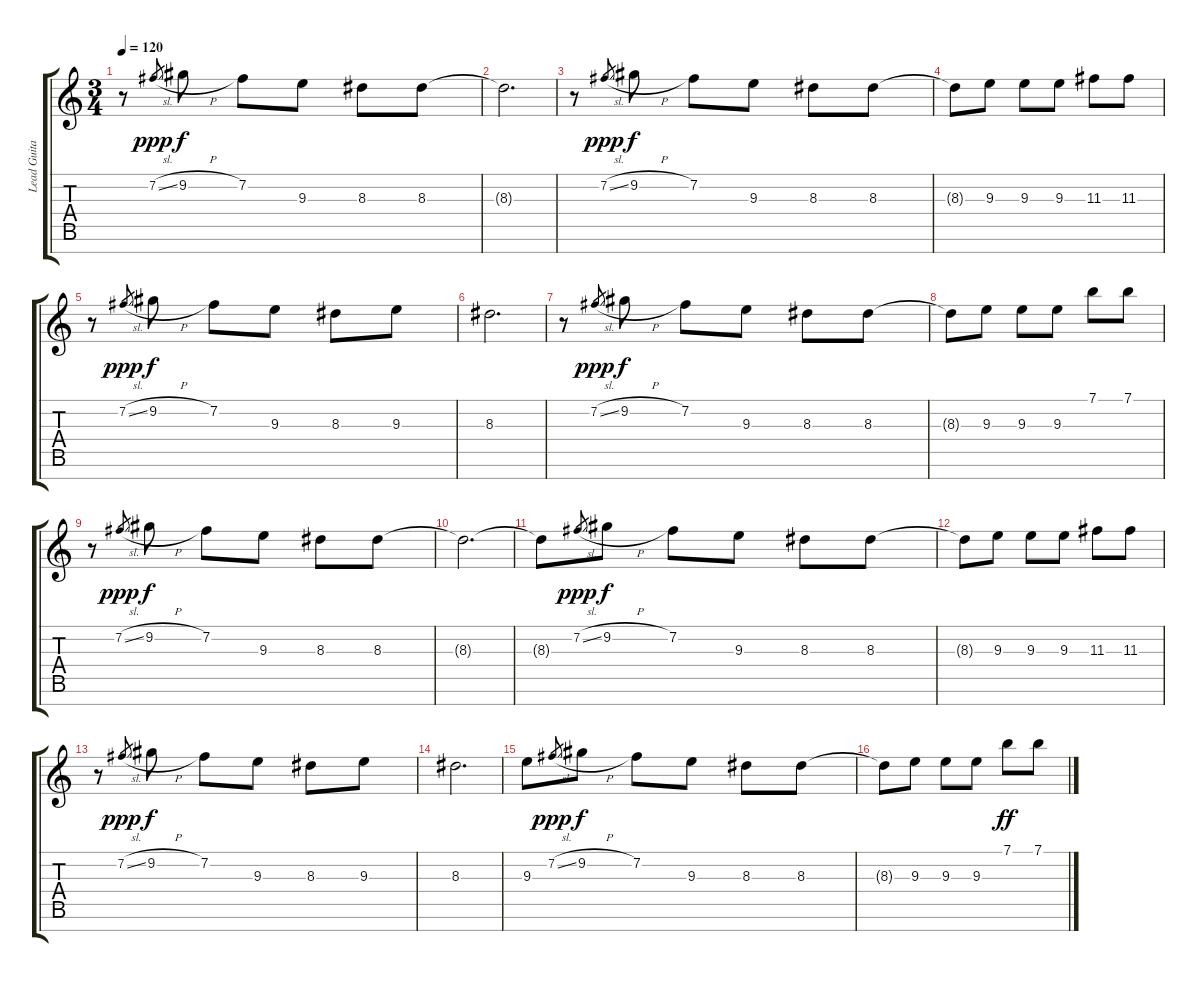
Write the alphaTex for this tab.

\track ("Lead Guitar I" "Lead Guita") {solo instrument distortionguitar}
\staff {score tabs}
\tuning (E4 B3 G3 D3 A2 E2 B1) {hide}
\ts (3 4)
\tempo 120
\clef g2
\ks c
r.8{dy ppp} 7.2{sl}.8{gr} 9.2{h}.8{dy f} 7.2.8 9.3.8 8.3.8 8.3.8 |
8.3{t}.2{d} |
r.8 7.2{sl}.8{gr dy ppp} 9.2{h}.8{dy f} 7.2.8 9.3.8 8.3.8 8.3.8 |
8.3{t}.8 9.3.8 9.3.8 9.3.8 11.3.8 11.3.8 |
r.8 7.2{sl}.8{gr dy ppp} 9.2{h}.8{dy f} 7.2.8 9.3.8 8.3.8 9.3.8 |
8.3.2{d} |
r.8 7.2{sl}.8{gr dy ppp} 9.2{h}.8{dy f} 7.2.8 9.3.8 8.3.8 8.3.8 |
8.3{t}.8 9.3.8 9.3.8 9.3.8 7.1.8 7.1.8 |
r.8 7.2{sl}.8{gr dy ppp} 9.2{h}.8{dy f} 7.2.8 9.3.8 8.3.8 8.3.8 |
8.3{t}.2{d} |
8.3{t}.8 7.2{sl}.8{gr dy ppp} 9.2{h}.8{dy f} 7.2.8 9.3.8 8.3.8 8.3.8 |
8.3{t}.8 9.3.8 9.3.8 9.3.8 11.3.8 11.3.8 |
r.8 7.2{sl}.8{gr dy ppp} 9.2{h}.8{dy f} 7.2.8 9.3.8 8.3.8 9.3.8 |
8.3.2{d} |
9.3.8 7.2{sl}.8{gr dy ppp} 9.2{h}.8{dy f} 7.2.8 9.3.8 8.3.8 8.3.8 |
8.3{t}.8 9.3.8 9.3.8 9.3.8 7.1.8{dy ff} 7.1.8
